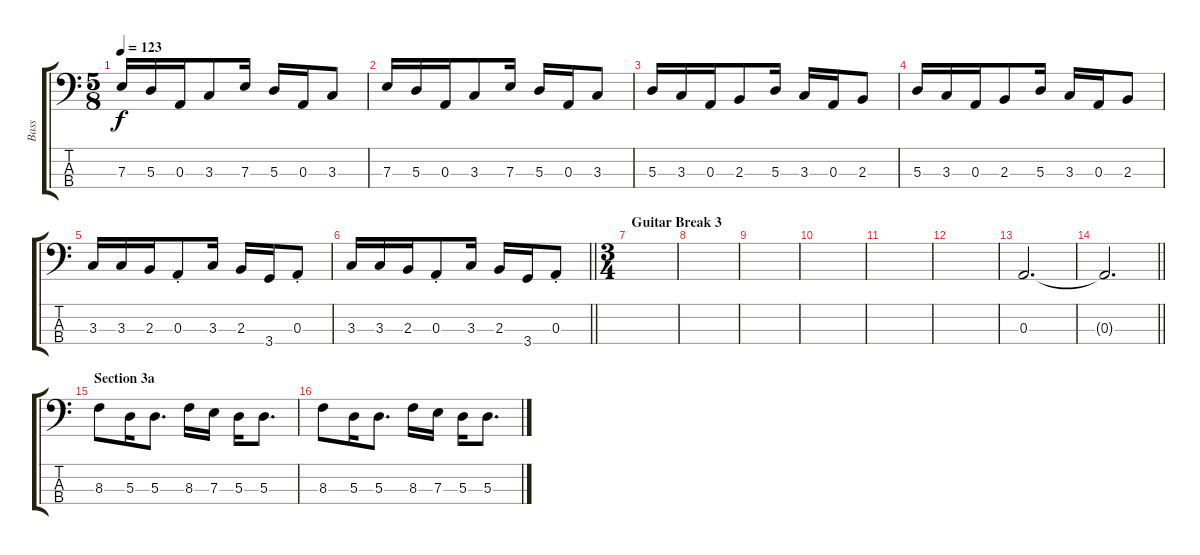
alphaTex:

\track ("Bass" "Bass") {instrument electricbassfinger}
\staff {score tabs}
\tuning (G2 D2 A1 E1) {hide}
\ts (5 8)
\tempo 123
\clef f4
\ks c
7.3.16{dy f} 5.3.16 0.3.16 3.3.8 7.3.16 5.3.16 0.3.16 3.3.8 |
7.3.16 5.3.16 0.3.16 3.3.8 7.3.16 5.3.16 0.3.16 3.3.8 |
5.3.16 3.3.16 0.3.16 2.3.8 5.3.16 3.3.16 0.3.16 2.3.8 |
5.3.16 3.3.16 0.3.16 2.3.8 5.3.16 3.3.16 0.3.16 2.3.8 |
3.3.16 3.3.16 2.3.16 0.3{st}.8 3.3.16 2.3.16 3.4.16 0.3{st}.8 |
\barLineRight lightlight
3.3.16 3.3.16 2.3.16 0.3{st}.8 3.3.16 2.3.16 3.4.16 0.3{st}.8 |
\ts (3 4)
\section ("" "Guitar Break 3")
|
|
|
|
|
|
0.3.2{d} |
\barLineRight lightlight
0.3{t}.2{d} |
\section ("" "Section 3a")
8.3.8{balance 10} 5.3.16 5.3.8{d} 8.3.16 7.3.16 5.3.16 5.3.8{d} |
8.3.8 5.3.16 5.3.8{d} 8.3.16 7.3.16 5.3.16 5.3.8{d}
